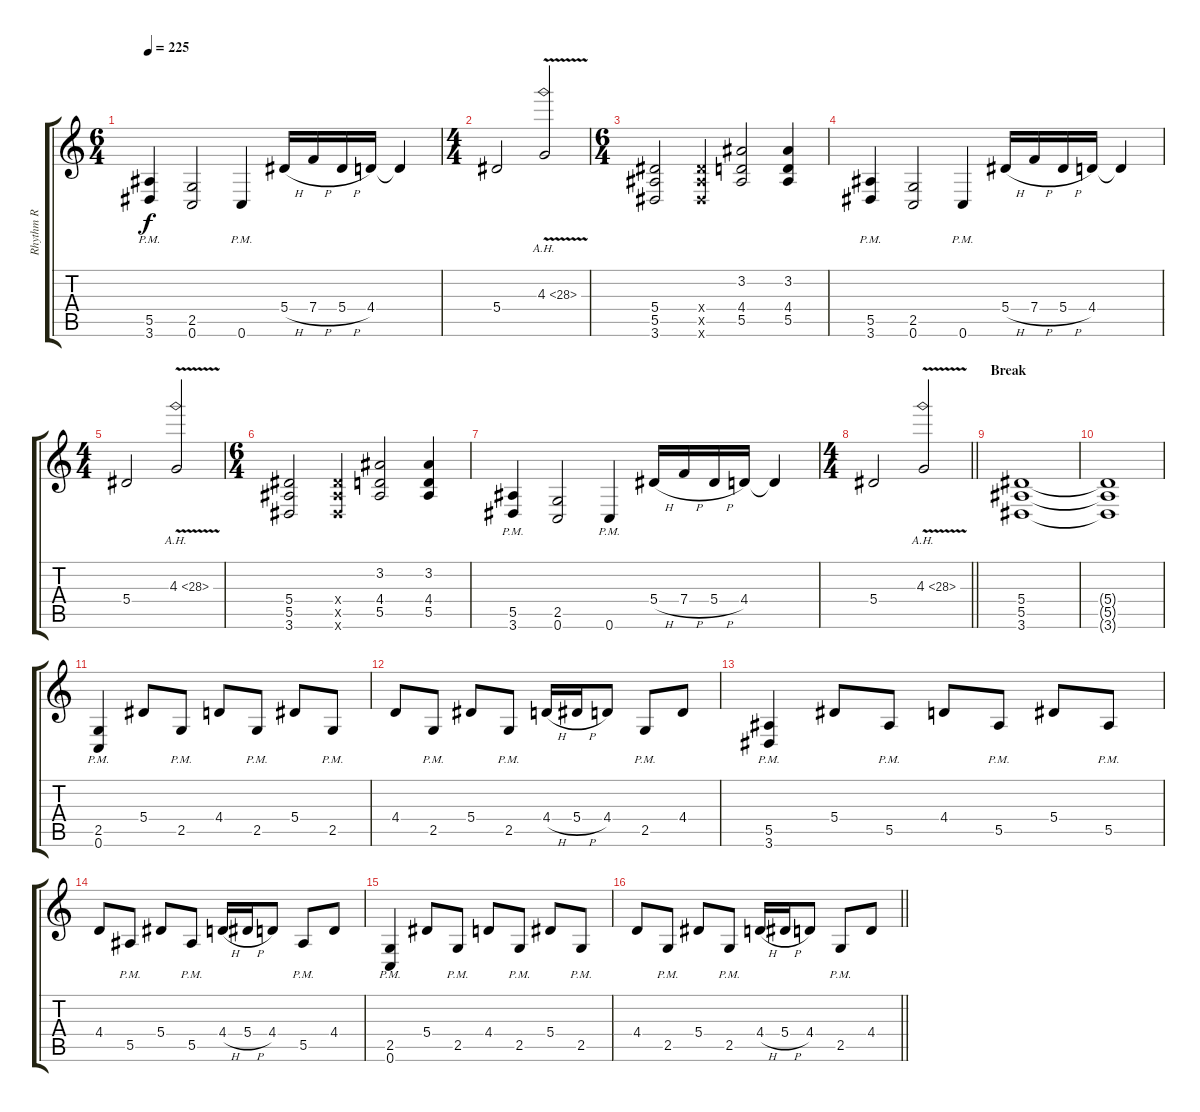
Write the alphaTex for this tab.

\track ("Rhythm R" "Rhythm R") {instrument distortionguitar}
\staff {score tabs}
\tuning (C4 G3 Eb3 Bb2 F2 C2) {hide}
\ts (6 4)
\tempo 225
\clef g2
\ks c
(5.5{pm} 3.6{pm}).4{dy f} (2.5 0.6).2 0.6{pm}.4 5.4{h}.16 7.4{h}.16 5.4{h}.16 4.4.16 4.4{t}.4 |
\ts (4 4)
5.4.2 4.3{ah 24 v}.2 |
\ts (6 4)
(5.4 5.5 3.6).2 (5.4{x} 5.5{x} 3.6{x}).4 (3.2 4.4 5.5).2 (3.2 4.4 5.5).4 |
(5.5{pm} 3.6{pm}).4 (2.5 0.6).2 0.6{pm}.4 5.4{h}.16 7.4{h}.16 5.4{h}.16 4.4.16 4.4{t}.4 |
\ts (4 4)
5.4.2 4.3{ah 24 v}.2 |
\ts (6 4)
(5.4 5.5 3.6).2 (5.4{x} 5.5{x} 3.6{x}).4 (3.2 4.4 5.5).2 (3.2 4.4 5.5).4 |
(5.5{pm} 3.6{pm}).4 (2.5 0.6).2 0.6{pm}.4 5.4{h}.16 7.4{h}.16 5.4{h}.16 4.4.16 4.4{t}.4 |
\ts (4 4)
\barLineRight lightlight
5.4.2 4.3{ah 24 v}.2 |
\section ("" "Break")
(5.4 5.5 3.6).1 |
(5.4{t} 5.5{t} 3.6{t}).1 |
(2.5{pm} 0.6{pm}).4 5.4.8 2.5{pm}.8 4.4.8 2.5{pm}.8 5.4.8 2.5{pm}.8 |
4.4.8 2.5{pm}.8 5.4.8 2.5{pm}.8 4.4{h}.16 5.4{h}.16 4.4.8 2.5{pm}.8 4.4.8 |
(5.5{pm} 3.6{pm}).4 5.4.8 5.5{pm}.8 4.4.8 5.5{pm}.8 5.4.8 5.5{pm}.8 |
4.4.8 5.5{pm}.8 5.4.8 5.5{pm}.8 4.4{h}.16 5.4{h}.16 4.4.8 5.5{pm}.8 4.4.8 |
(2.5{pm} 0.6{pm}).4 5.4.8 2.5{pm}.8 4.4.8 2.5{pm}.8 5.4.8 2.5{pm}.8 |
\barLineRight lightlight
4.4.8 2.5{pm}.8 5.4.8 2.5{pm}.8 4.4{h}.16 5.4{h}.16 4.4.8 2.5{pm}.8 4.4.8
